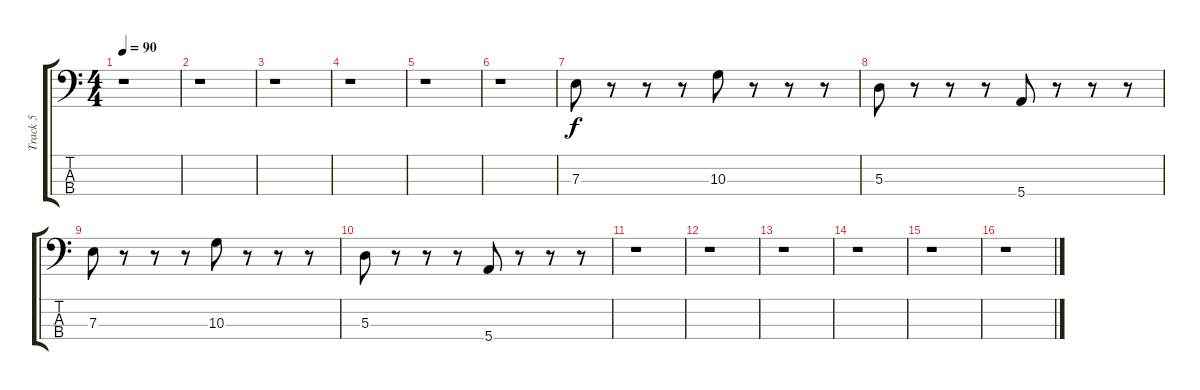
\track ("Track 5" "Track 5") {instrument fretlessbass}
\staff {score tabs}
\tuning (G2 D2 A1 E1) {hide}
\ts (4 4)
\tempo 90
\clef f4
\ks c
r.1{dy f} |
r.1 |
r.1 |
r.1 |
r.1 |
r.1 |
7.3.8 r.8 r.8 r.8 10.3.8 r.8 r.8 r.8 |
5.3.8 r.8 r.8 r.8 5.4.8 r.8 r.8 r.8 |
7.3.8 r.8 r.8 r.8 10.3.8 r.8 r.8 r.8 |
5.3.8 r.8 r.8 r.8 5.4.8 r.8 r.8 r.8 |
r.1 |
r.1 |
r.1 |
r.1 |
r.1 |
r.1
